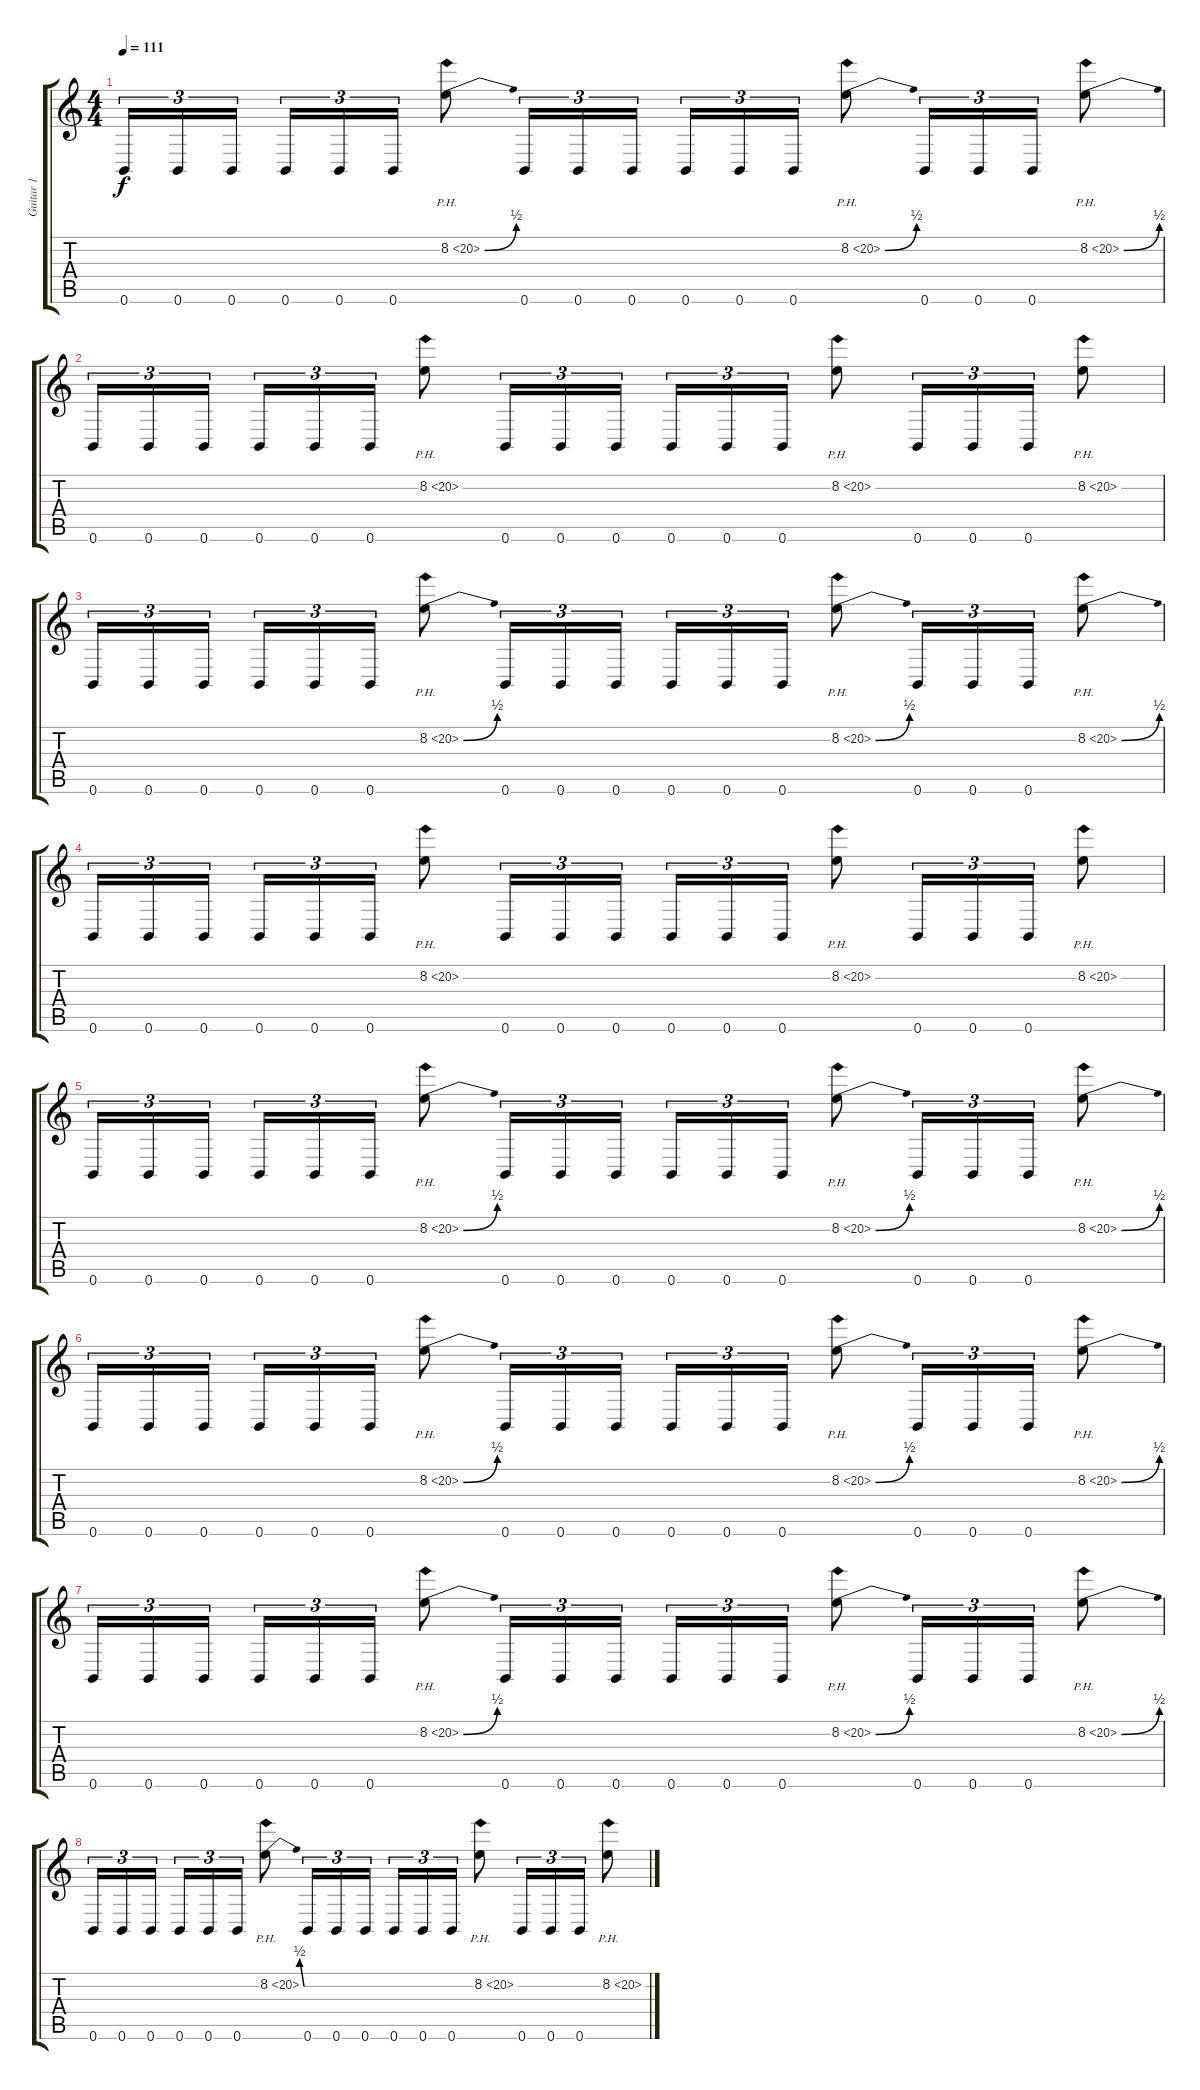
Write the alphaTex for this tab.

\track ("Guitar 1" "Guitar 1") {instrument distortionguitar}
\staff {score tabs}
\tuning (Db4 Ab3 E3 B2 Gb2 B1) {hide}
\ts (4 4)
\tempo 111
\clef g2
\ks c
0.6.16{tu (3 2) dy f} 0.6.16{tu (3 2)} 0.6.16{tu (3 2) beam splitsecondary} 0.6.16{tu (3 2)} 0.6.16{tu (3 2)} 0.6.16{tu (3 2)} 8.2{be (bend 0 0 60 2) ph 12}.8 0.6.16{tu (3 2)} 0.6.16{tu (3 2)} 0.6.16{tu (3 2)} 0.6.16{tu (3 2)} 0.6.16{tu (3 2)} 0.6.16{tu (3 2)} 8.2{be (bend 0 0 60 2) ph 12}.8 0.6.16{tu (3 2)} 0.6.16{tu (3 2)} 0.6.16{tu (3 2)} 8.2{be (bend 0 0 60 2) ph 12}.8 |
0.6.16{tu (3 2)} 0.6.16{tu (3 2)} 0.6.16{tu (3 2) beam splitsecondary} 0.6.16{tu (3 2)} 0.6.16{tu (3 2)} 0.6.16{tu (3 2)} 8.2{ph 12}.8 0.6.16{tu (3 2)} 0.6.16{tu (3 2)} 0.6.16{tu (3 2)} 0.6.16{tu (3 2)} 0.6.16{tu (3 2)} 0.6.16{tu (3 2)} 8.2{ph 12}.8 0.6.16{tu (3 2)} 0.6.16{tu (3 2)} 0.6.16{tu (3 2)} 8.2{ph 12}.8 |
0.6.16{tu (3 2)} 0.6.16{tu (3 2)} 0.6.16{tu (3 2) beam splitsecondary} 0.6.16{tu (3 2)} 0.6.16{tu (3 2)} 0.6.16{tu (3 2)} 8.2{be (bend 0 0 60 2) ph 12}.8 0.6.16{tu (3 2)} 0.6.16{tu (3 2)} 0.6.16{tu (3 2)} 0.6.16{tu (3 2)} 0.6.16{tu (3 2)} 0.6.16{tu (3 2)} 8.2{be (bend 0 0 60 2) ph 12}.8 0.6.16{tu (3 2)} 0.6.16{tu (3 2)} 0.6.16{tu (3 2)} 8.2{be (bend 0 0 60 2) ph 12}.8 |
0.6.16{tu (3 2)} 0.6.16{tu (3 2)} 0.6.16{tu (3 2) beam splitsecondary} 0.6.16{tu (3 2)} 0.6.16{tu (3 2)} 0.6.16{tu (3 2)} 8.2{ph 12}.8 0.6.16{tu (3 2)} 0.6.16{tu (3 2)} 0.6.16{tu (3 2)} 0.6.16{tu (3 2)} 0.6.16{tu (3 2)} 0.6.16{tu (3 2)} 8.2{ph 12}.8 0.6.16{tu (3 2)} 0.6.16{tu (3 2)} 0.6.16{tu (3 2)} 8.2{ph 12}.8 |
0.6.16{tu (3 2)} 0.6.16{tu (3 2)} 0.6.16{tu (3 2) beam splitsecondary} 0.6.16{tu (3 2)} 0.6.16{tu (3 2)} 0.6.16{tu (3 2)} 8.2{be (bend 0 0 60 2) ph 12}.8 0.6.16{tu (3 2)} 0.6.16{tu (3 2)} 0.6.16{tu (3 2)} 0.6.16{tu (3 2)} 0.6.16{tu (3 2)} 0.6.16{tu (3 2)} 8.2{be (bend 0 0 60 2) ph 12}.8 0.6.16{tu (3 2)} 0.6.16{tu (3 2)} 0.6.16{tu (3 2)} 8.2{be (bend 0 0 60 2) ph 12}.8 |
0.6.16{tu (3 2)} 0.6.16{tu (3 2)} 0.6.16{tu (3 2) beam splitsecondary} 0.6.16{tu (3 2)} 0.6.16{tu (3 2)} 0.6.16{tu (3 2)} 8.2{be (bend 0 0 60 2) ph 12}.8 0.6.16{tu (3 2)} 0.6.16{tu (3 2)} 0.6.16{tu (3 2)} 0.6.16{tu (3 2)} 0.6.16{tu (3 2)} 0.6.16{tu (3 2)} 8.2{be (bend 0 0 60 2) ph 12}.8 0.6.16{tu (3 2)} 0.6.16{tu (3 2)} 0.6.16{tu (3 2)} 8.2{be (bend 0 0 60 2) ph 12}.8 |
0.6.16{tu (3 2)} 0.6.16{tu (3 2)} 0.6.16{tu (3 2) beam splitsecondary} 0.6.16{tu (3 2)} 0.6.16{tu (3 2)} 0.6.16{tu (3 2)} 8.2{be (bend 0 0 60 2) ph 12}.8 0.6.16{tu (3 2)} 0.6.16{tu (3 2)} 0.6.16{tu (3 2)} 0.6.16{tu (3 2)} 0.6.16{tu (3 2)} 0.6.16{tu (3 2)} 8.2{be (bend 0 0 60 2) ph 12}.8 0.6.16{tu (3 2)} 0.6.16{tu (3 2)} 0.6.16{tu (3 2)} 8.2{be (bend 0 0 60 2) ph 12}.8 |
0.6.16{tu (3 2)} 0.6.16{tu (3 2)} 0.6.16{tu (3 2) beam splitsecondary} 0.6.16{tu (3 2)} 0.6.16{tu (3 2)} 0.6.16{tu (3 2)} 8.2{be (bend 0 0 60 2) ph 12}.8 0.6.16{tu (3 2)} 0.6.16{tu (3 2)} 0.6.16{tu (3 2)} 0.6.16{tu (3 2)} 0.6.16{tu (3 2)} 0.6.16{tu (3 2)} 8.2{ph 12}.8 0.6.16{tu (3 2)} 0.6.16{tu (3 2)} 0.6.16{tu (3 2)} 8.2{ph 12}.8
